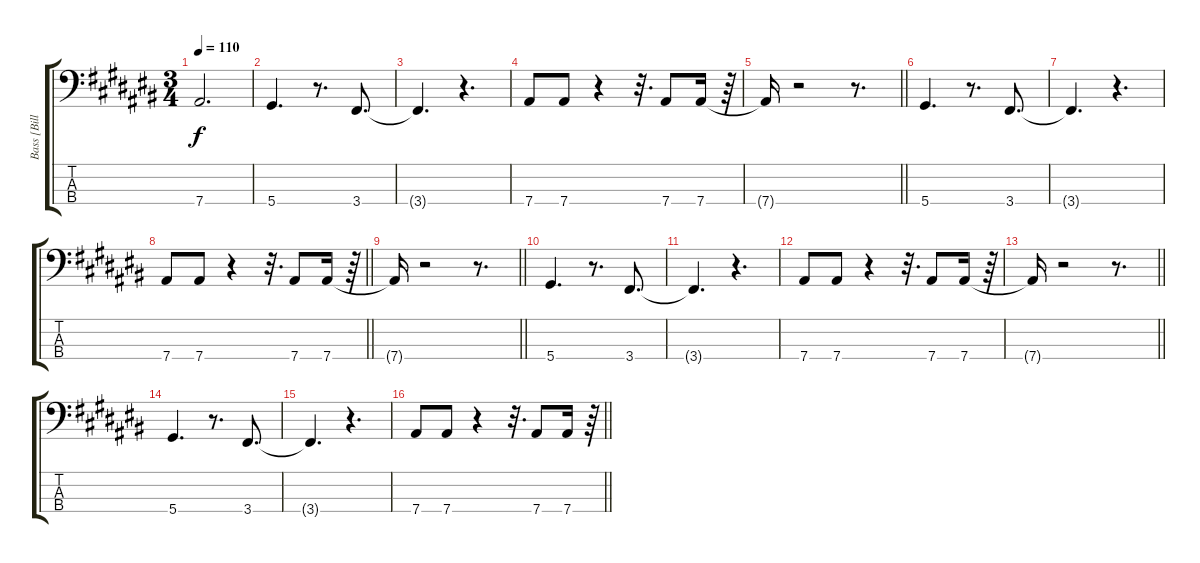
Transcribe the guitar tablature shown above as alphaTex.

\track ("Bass [Bill Laswell]" "Bass [Bill") {instrument acousticbass}
\staff {score tabs}
\tuning (Gb2 Db2 Ab1 Eb1) {hide}
\ts (3 4)
\tempo 110
\clef f4
\ks c#
7.4{t}.2{d dy f} |
5.4.4{d} r.8{d} 3.4.8{d} |
3.4{t}.4{d} r.4{d} |
7.4.8 7.4.8 r.4 r.32{d} 7.4.8 7.4.16 r.64 |
\barLineRight lightlight
7.4{t}.16 r.2 r.8{d} |
5.4.4{d} r.8{d} 3.4.8{d} |
3.4{t}.4{d} r.4{d} |
\barLineRight lightlight
7.4.8 7.4.8 r.4 r.32{d} 7.4.8 7.4.16 r.64 |
\section ("" "")
\barLineRight lightlight
7.4{t}.16 r.2 r.8{d} |
5.4.4{d} r.8{d} 3.4.8{d} |
3.4{t}.4{d} r.4{d} |
7.4.8 7.4.8 r.4 r.32{d} 7.4.8 7.4.16 r.64 |
\barLineRight lightlight
7.4{t}.16 r.2 r.8{d} |
5.4.4{d} r.8{d} 3.4.8{d} |
3.4{t}.4{d} r.4{d} |
\barLineRight lightlight
7.4.8 7.4.8 r.4 r.32{d} 7.4.8 7.4.16 r.64
